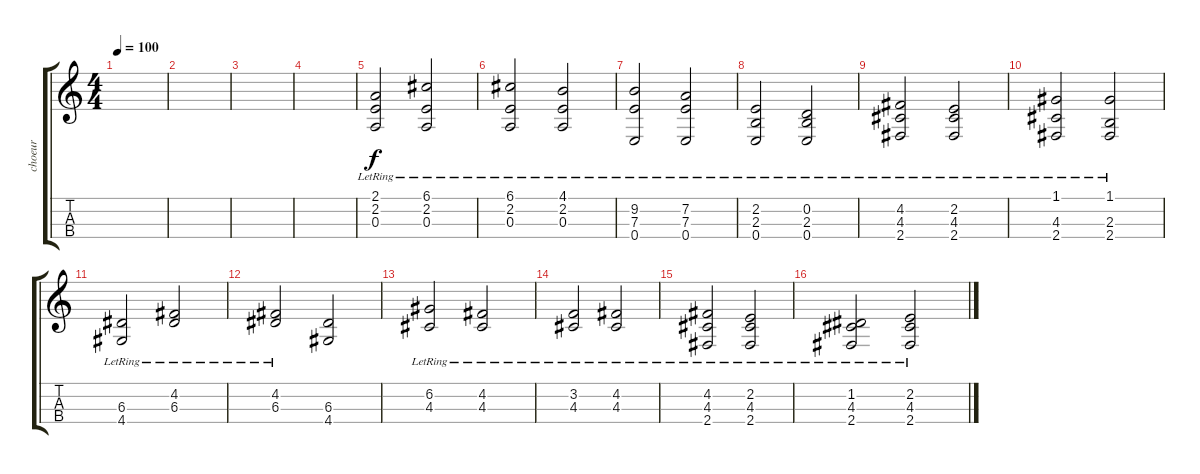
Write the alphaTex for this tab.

\track ("choeur" "choeur") {instrument fx6goblins}
\staff {score tabs}
\tuning (G4 D4 A3 E3) {hide}
\ts (4 4)
\tempo 100
\clef g2
\ks c
|
|
|
|
(2.1{lr} 2.2{lr} 0.3).2 (6.1{lr} 2.2{lr} 0.3).2 |
(6.1{lr} 2.2{lr} 0.3).2 (4.1{lr} 2.2{lr} 0.3).2 |
(9.2{lr} 7.3{lr} 0.4).2 (7.2{lr} 7.3 0.4).2 |
(2.2{lr} 2.3 0.4).2 (0.2{lr} 2.3 0.4).2 |
(4.2{lr} 4.3 2.4).2 (2.2{lr} 4.3 2.4).2 |
(1.1{lr} 4.3 2.4).2 (1.1{lr} 2.3 2.4).2 |
(6.3{lr} 4.4{lr}).2 (4.2{lr} 6.3{lr}).2 |
(4.2{lr} 6.3{lr}).2 (6.3 4.4).2 |
(6.2{lr} 4.3).2 (4.2{lr} 4.3).2 |
(3.2{lr} 4.3{lr}).2 (4.2{lr} 4.3).2 |
(4.2{lr} 4.3 2.4).2 (2.2{lr} 4.3 2.4).2 |
(1.2{lr} 4.3 2.4).2 (2.2{lr} 4.3 2.4).2
